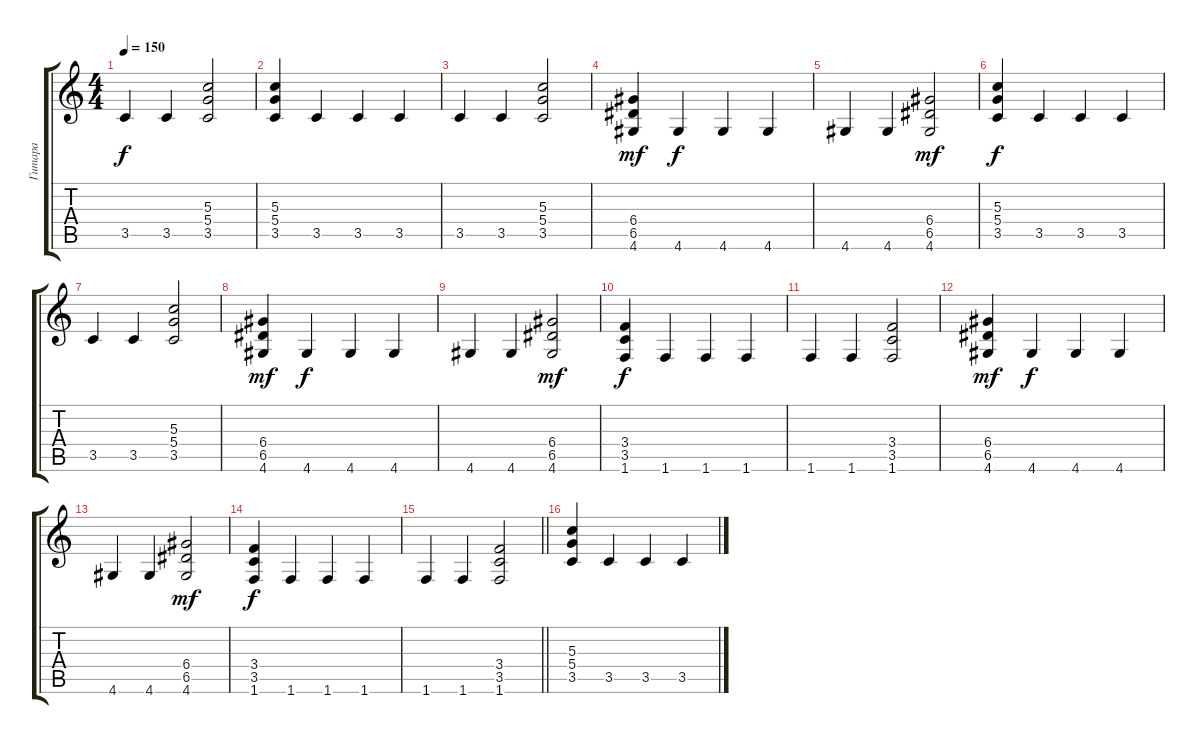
\track ("Гитара" "Гитара") {instrument overdrivenguitar}
\staff {score tabs}
\tuning (E4 B3 G3 D3 A2 E2) {hide}
\ts (4 4)
\tempo 150
\clef g2
\ks c
3.5.4{dy f} 3.5.4 (5.3 5.4 3.5).2 |
(5.3 5.4 3.5).4 3.5.4 3.5.4 3.5.4 |
3.5.4 3.5.4 (5.3 5.4 3.5).2 |
(6.4 6.5 4.6).4{dy mf} 4.6.4{dy f} 4.6.4 4.6.4 |
4.6.4 4.6.4 (6.4 6.5 4.6).2{dy mf} |
(5.3 5.4 3.5).4{dy f} 3.5.4 3.5.4 3.5.4 |
3.5.4 3.5.4 (5.3 5.4 3.5).2 |
(6.4 6.5 4.6).4{dy mf} 4.6.4{dy f} 4.6.4 4.6.4 |
4.6.4 4.6.4 (6.4 6.5 4.6).2{dy mf} |
(3.4 3.5 1.6).4{dy f} 1.6.4 1.6.4 1.6.4 |
1.6.4 1.6.4 (3.4 3.5 1.6).2 |
(6.4 6.5 4.6).4{dy mf} 4.6.4{dy f} 4.6.4 4.6.4 |
4.6.4 4.6.4 (6.4 6.5 4.6).2{dy mf} |
(3.4 3.5 1.6).4{dy f} 1.6.4 1.6.4 1.6.4 |
\barLineRight lightlight
1.6.4 1.6.4 (3.4 3.5 1.6).2 |
(5.3 5.4 3.5).4 3.5.4 3.5.4 3.5.4
